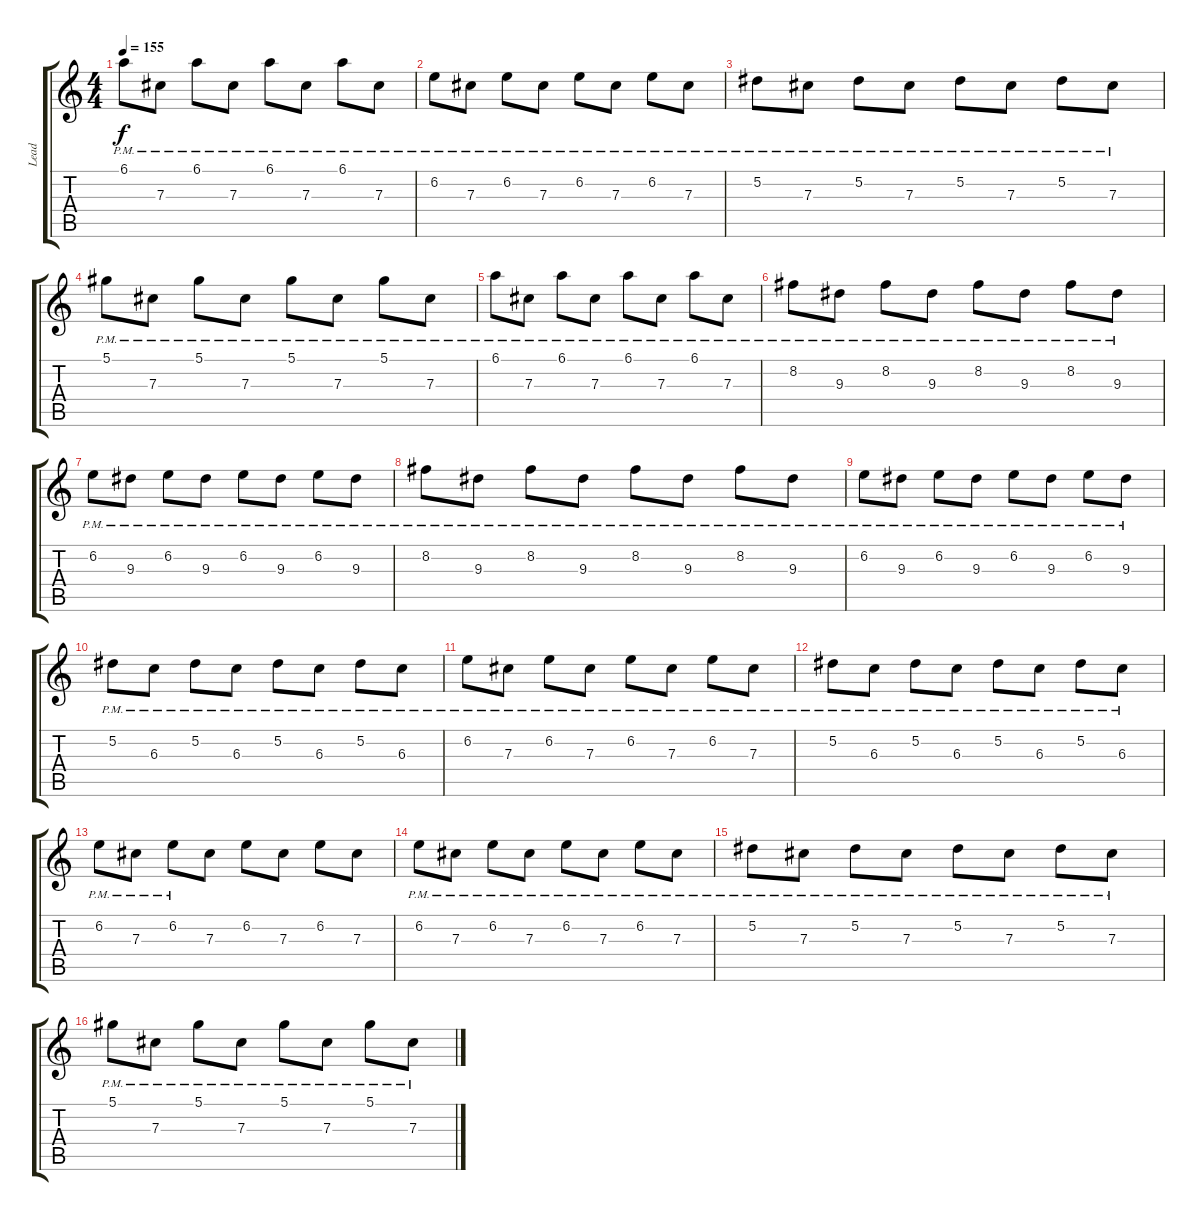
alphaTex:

\track ("Lead" "Lead") {instrument electricguitarclean}
\staff {score tabs}
\tuning (Eb4 Bb3 Gb3 Db3 Ab2 Db2) {hide}
\ts (4 4)
\tempo 155
\clef g2
\ks c
6.1{pm}.8{dy f} 7.3{pm}.8 6.1{pm}.8 7.3{pm}.8 6.1{pm}.8 7.3{pm}.8 6.1{pm}.8 7.3{pm}.8 |
6.2{pm}.8 7.3{pm}.8 6.2{pm}.8 7.3{pm}.8 6.2{pm}.8 7.3{pm}.8 6.2{pm}.8 7.3{pm}.8 |
5.2{pm}.8 7.3{pm}.8 5.2{pm}.8 7.3{pm}.8 5.2{pm}.8 7.3{pm}.8 5.2{pm}.8 7.3{pm}.8 |
5.1{pm}.8 7.3{pm}.8 5.1{pm}.8 7.3{pm}.8 5.1{pm}.8 7.3{pm}.8 5.1{pm}.8 7.3{pm}.8 |
6.1{pm}.8 7.3{pm}.8 6.1{pm}.8 7.3{pm}.8 6.1{pm}.8 7.3{pm}.8 6.1{pm}.8 7.3{pm}.8 |
8.2{pm}.8 9.3{pm}.8 8.2{pm}.8 9.3{pm}.8 8.2{pm}.8 9.3{pm}.8 8.2{pm}.8 9.3{pm}.8 |
6.2{pm}.8 9.3{pm}.8 6.2{pm}.8 9.3{pm}.8 6.2{pm}.8 9.3{pm}.8 6.2{pm}.8 9.3{pm}.8 |
8.2{pm}.8 9.3{pm}.8 8.2{pm}.8 9.3{pm}.8 8.2{pm}.8 9.3{pm}.8 8.2{pm}.8 9.3{pm}.8 |
6.2{pm}.8 9.3{pm}.8 6.2{pm}.8 9.3{pm}.8 6.2{pm}.8 9.3{pm}.8 6.2{pm}.8 9.3{pm}.8 |
5.2{pm}.8 6.3{pm}.8 5.2{pm}.8 6.3{pm}.8 5.2{pm}.8 6.3{pm}.8 5.2{pm}.8 6.3{pm}.8 |
6.2{pm}.8 7.3{pm}.8 6.2{pm}.8 7.3{pm}.8 6.2{pm}.8 7.3{pm}.8 6.2{pm}.8 7.3{pm}.8 |
5.2{pm}.8 6.3{pm}.8 5.2{pm}.8 6.3{pm}.8 5.2{pm}.8 6.3{pm}.8 5.2{pm}.8 6.3{pm}.8 |
6.2{pm}.8 7.3{pm}.8 6.2{pm}.8 7.3.8 6.2.8 7.3.8 6.2.8 7.3.8 |
6.2{pm}.8 7.3{pm}.8 6.2{pm}.8 7.3{pm}.8 6.2{pm}.8 7.3{pm}.8 6.2{pm}.8 7.3{pm}.8 |
5.2{pm}.8 7.3{pm}.8 5.2{pm}.8 7.3{pm}.8 5.2{pm}.8 7.3{pm}.8 5.2{pm}.8 7.3{pm}.8 |
5.1{pm}.8 7.3{pm}.8 5.1{pm}.8 7.3{pm}.8 5.1{pm}.8 7.3{pm}.8 5.1{pm}.8 7.3{pm}.8
